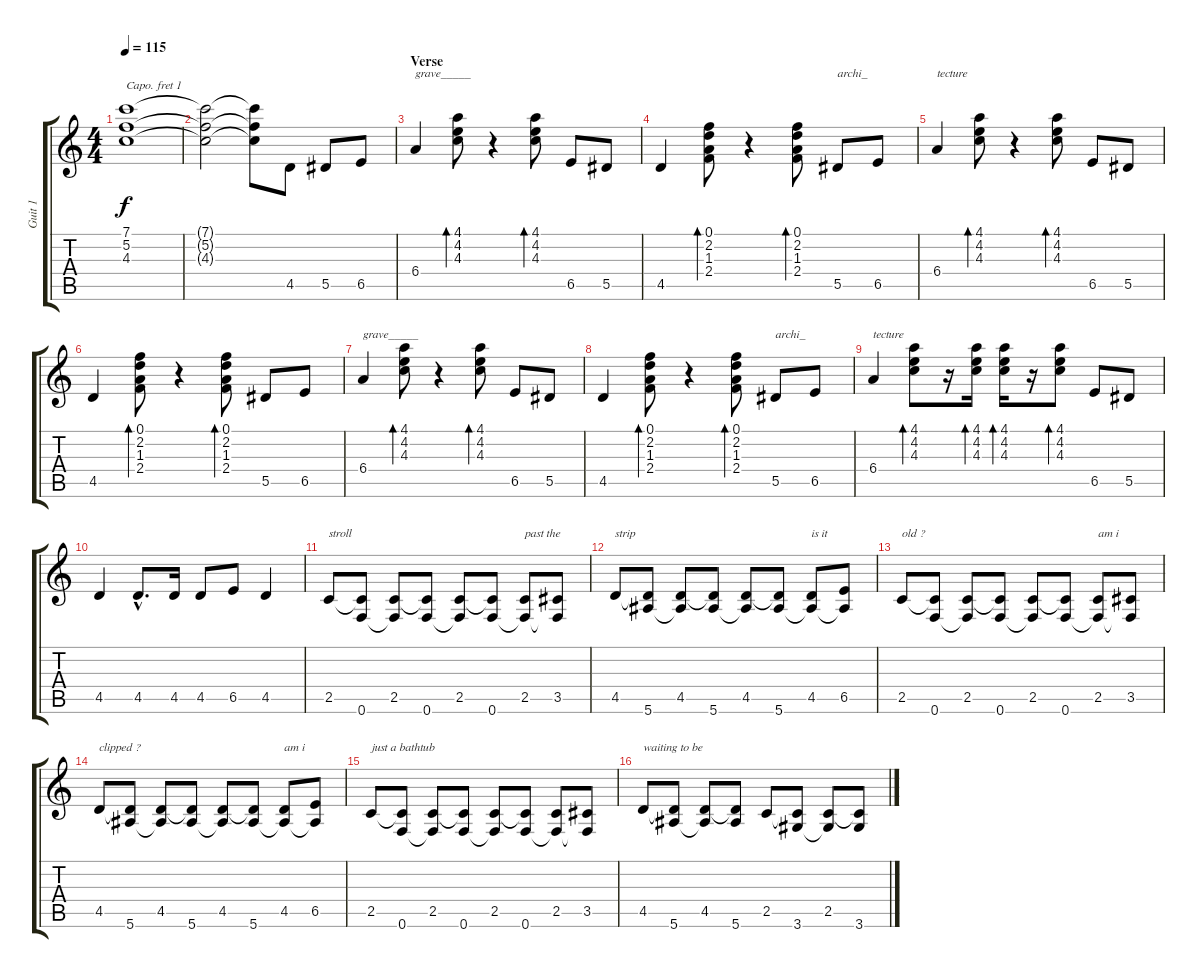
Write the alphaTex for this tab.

\track ("Guit 1 " "Guit 1 ") {instrument electricguitarjazz}
\staff {score tabs}
\capo 1
\tuning (E4 B3 G3 D3 A2 E2) {hide}
\ts (4 4)
\tempo 115
\clef g2
\ks c
(7.1{t} 5.2{t} 4.3{t}).1{dy f} |
(7.1{t} 5.2{t} 4.3{t}).2 (7.1{t} 5.2{t} 4.3{t}).8 4.5.8{instrument electricguitarjazz} 5.5.8 6.5.8 |
\section ("" "Verse")
6.4.4{txt "grave_____"} (4.1 4.2 4.3).8{bd 30} r.4 (4.1 4.2 4.3).8{bd 30} 6.5.8 5.5.8 |
4.5.4 (0.1 2.2 1.3 2.4).8{bd 30} r.4 (0.1 2.2 1.3 2.4).8{bd 30} 5.5.8{txt "archi_"} 6.5.8 |
6.4.4{txt "tecture"} (4.1 4.2 4.3).8{bd 30} r.4 (4.1 4.2 4.3).8{bd 30} 6.5.8 5.5.8 |
4.5.4 (0.1 2.2 1.3 2.4).8{bd 30} r.4 (0.1 2.2 1.3 2.4).8{bd 30} 5.5.8 6.5.8 |
6.4.4{txt "grave_____"} (4.1 4.2 4.3).8{bd 30} r.4 (4.1 4.2 4.3).8{bd 30} 6.5.8 5.5.8 |
4.5.4 (0.1 2.2 1.3 2.4).8{bd 30} r.4 (0.1 2.2 1.3 2.4).8{bd 30} 5.5.8{txt "archi_"} 6.5.8 |
6.4.4{txt "tecture"} (4.1 4.2 4.3).8{bd 30} r.16 (4.1 4.2 4.3).16{bd 30} (4.1 4.2 4.3).16{bd 30} r.16 (4.1 4.2 4.3).8{bd 30} 6.5.8 5.5.8 |
4.5.4 4.5{hac}.8{d} 4.5.16 4.5.8 6.5.8 4.5.4 |
\section ("" "")
2.5.8{txt "stroll"} (2.5{t} 0.6).8 (2.5 0.6{t}).8 (2.5{t} 0.6).8 (2.5 0.6{t}).8 (2.5{t} 0.6).8 (2.5 0.6{t}).8{txt "past the"} (3.5 0.6{t}).8 |
4.5.8{txt "strip"} (4.5{t} 5.6).8 (4.5 5.6{t}).8 (4.5{t} 5.6).8 (4.5 5.6{t}).8 (4.5{t} 5.6).8 (4.5 5.6{t}).8{txt "is it "} (6.5 5.6{t}).8 |
2.5.8{txt "old ?"} (2.5{t} 0.6).8 (2.5 0.6{t}).8 (2.5{t} 0.6).8 (2.5 0.6{t}).8 (2.5{t} 0.6).8 (2.5 0.6{t}).8{txt "am i"} (3.5 0.6{t}).8 |
4.5.8{txt "clipped ?"} (4.5{t} 5.6).8 (4.5 5.6{t}).8 (4.5{t} 5.6).8 (4.5 5.6{t}).8 (4.5{t} 5.6).8 (4.5 5.6{t}).8{txt "am i"} (6.5 5.6{t}).8 |
2.5.8{txt "just a bathtub"} (2.5{t} 0.6).8 (2.5 0.6{t}).8 (2.5{t} 0.6).8 (2.5 0.6{t}).8 (2.5{t} 0.6).8 (2.5 0.6{t}).8 (3.5 0.6{t}).8 |
4.5.8{txt "waiting to be"} (4.5{t} 5.6).8 (4.5 5.6{t}).8 (4.5{t} 5.6).8 2.5.8 (2.5{t} 3.6).8 (2.5 3.6{t}).8 (2.5{t} 3.6).8
